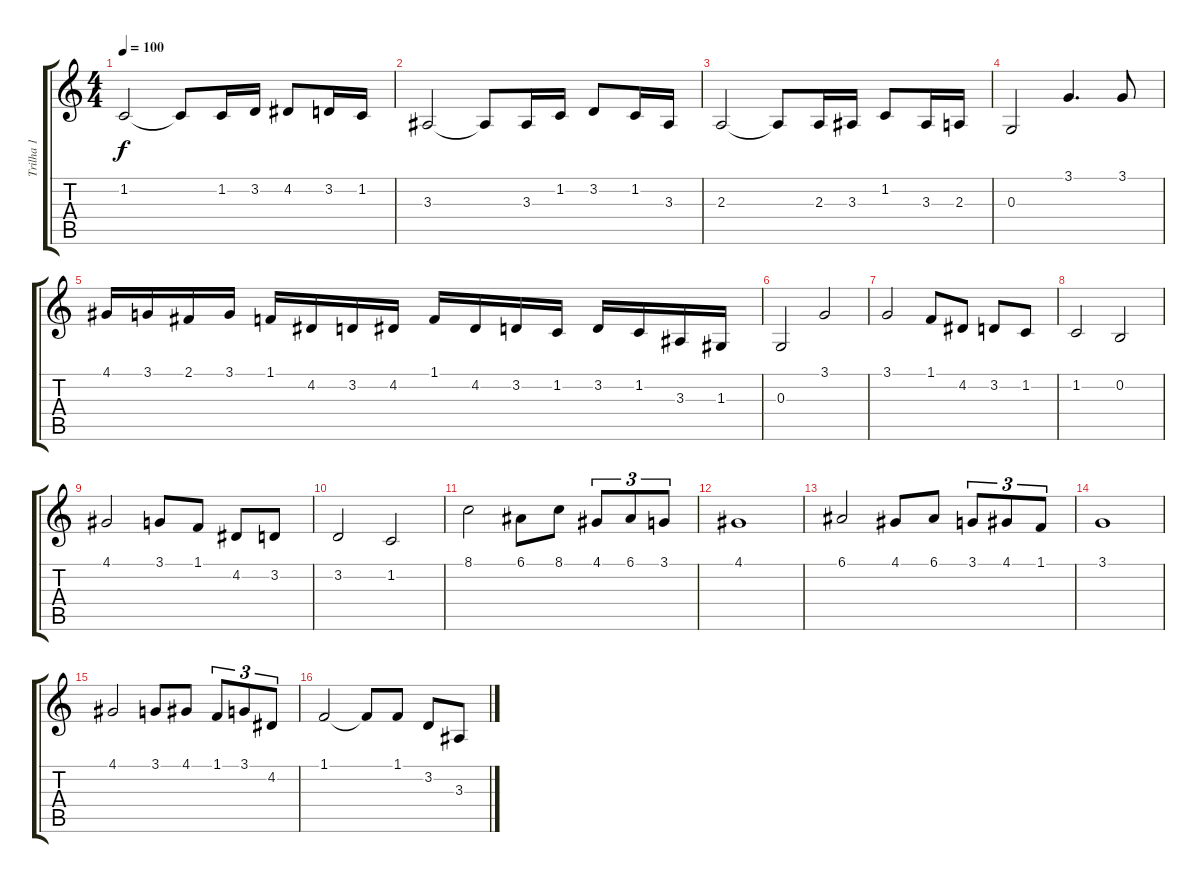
\track ("Trilha 1" "Trilha 1") {instrument stringensemble1}
\staff {score tabs}
\tuning (E4 B3 G3 D3 A2 E2) {hide}
\ts (4 4)
\tempo 100
\clef g2
\ks c
1.2.2{dy f} 1.2{t}.8 1.2.16 3.2.16 4.2.8 3.2.16 1.2.16 |
3.3.2 3.3{t}.8 3.3.16 1.2.16 3.2.8 1.2.16 3.3.16 |
2.3.2 2.3{t}.8 2.3.16 3.3.16 1.2.8 3.3.16 2.3.16 |
0.3.2 3.1.4{d} 3.1.8 |
4.1.16 3.1.16 2.1.16 3.1.16 1.1.16 4.2.16 3.2.16 4.2.16 1.1.16 4.2.16 3.2.16 1.2.16 3.2.16 1.2.16 3.3.16 1.3.16 |
0.3.2 3.1.2 |
3.1.2 1.1.8 4.2.8 3.2.8 1.2.8 |
1.2.2 0.2.2 |
4.1.2 3.1.8 1.1.8 4.2.8 3.2.8 |
3.2.2 1.2.2 |
8.1.2 6.1.8 8.1.8 4.1.8{tu (3 2)} 6.1.8{tu (3 2)} 3.1.8{tu (3 2)} |
4.1.1 |
6.1.2 4.1.8 6.1.8 3.1.8{tu (3 2)} 4.1.8{tu (3 2)} 1.1.8{tu (3 2)} |
3.1.1 |
4.1.2 3.1.8 4.1.8 1.1.8{tu (3 2)} 3.1.8{tu (3 2)} 4.2.8{tu (3 2)} |
1.1.2 1.1{t}.8 1.1.8 3.2.8 3.3.8
